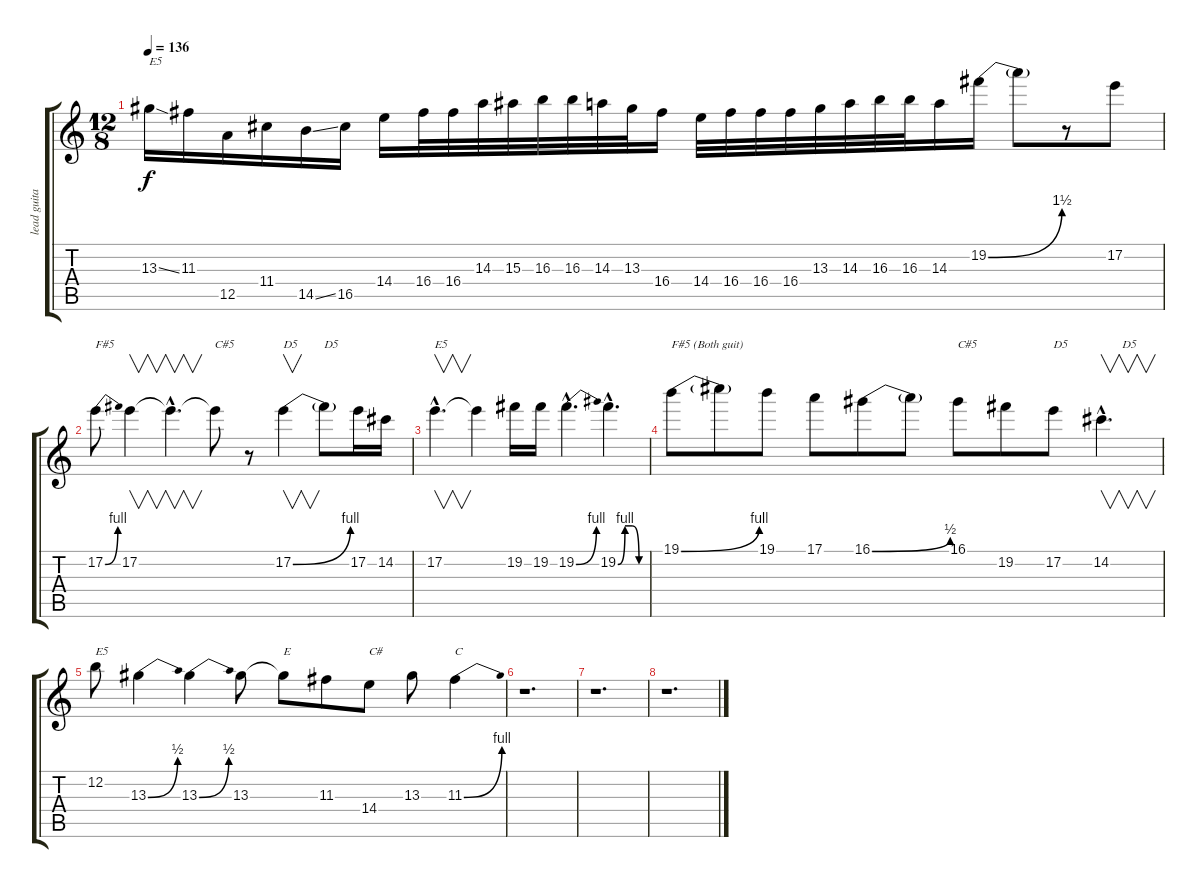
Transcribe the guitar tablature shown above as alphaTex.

\track ("lead guitar" "lead guita") {instrument overdrivenguitar}
\staff {score tabs}
\tuning (E4 B3 G3 D3 A2 E2) {hide}
\ts (12 8)
\tempo 136
\clef g2
\ks c
13.3{ss}.16{txt "E5" dy f} 11.3.16 12.5.16 11.4.16 14.5{ss}.16 16.5.16 14.4.16 16.4.32 16.4.32 14.3.32 15.3.32 16.3.32 16.3.32 14.3.32 13.3.32 16.4.16 14.4.32 16.4.32 16.4.32 16.4.32 13.3.32 14.3.32 16.3.32 16.3.32 14.3.16 19.2{be (bend 0 0 60 6)}.16 19.2{t}.8 r.8 17.2.8 |
17.2{be (bend 0 0 60 4)}.8{txt "F#5"} 17.2.4{v} 17.2{hac t}.4{v d} 17.2{t}.8{txt "C#5"} r.8 17.2{be (bend 0 0 60 4)}.4{v txt "D5"} 17.2{t}.8{txt "D5"} 17.2.16 14.2.16 |
17.2{hac}.4{v d txt "E5"} 17.2{t}.4 19.2.16 19.2.16 19.2{be (bend 0 0 60 4) hac}.4{d} 19.2{be (custom 0 0 15 4 30 4 45 0 60 0) hac}.4{d} |
19.1{be (bend 0 0 60 4)}.8{txt "F#5 (Both guit)"} 19.1{t}.8 19.1.8 17.1.8 16.1{be (bend 0 0 60 2)}.8 16.1{t}.8 16.1.8{txt "C#5"} 19.2.8 17.2.8{txt "D5"} 14.2{hac}.4{v d txt "       D5"} |
12.2.8{txt "E5"} 13.3{be (bend 0 0 60 2)}.4 13.3{be (bend 0 0 60 2)}.4 13.3.8 13.3{t}.8{txt "E"} 11.3.8 14.4.8{txt "C#"} 13.3.8 11.3{be (bend 0 0 60 4)}.4{txt "C"} |
r.1{d} |
r.1{d} |
r.1{d}
